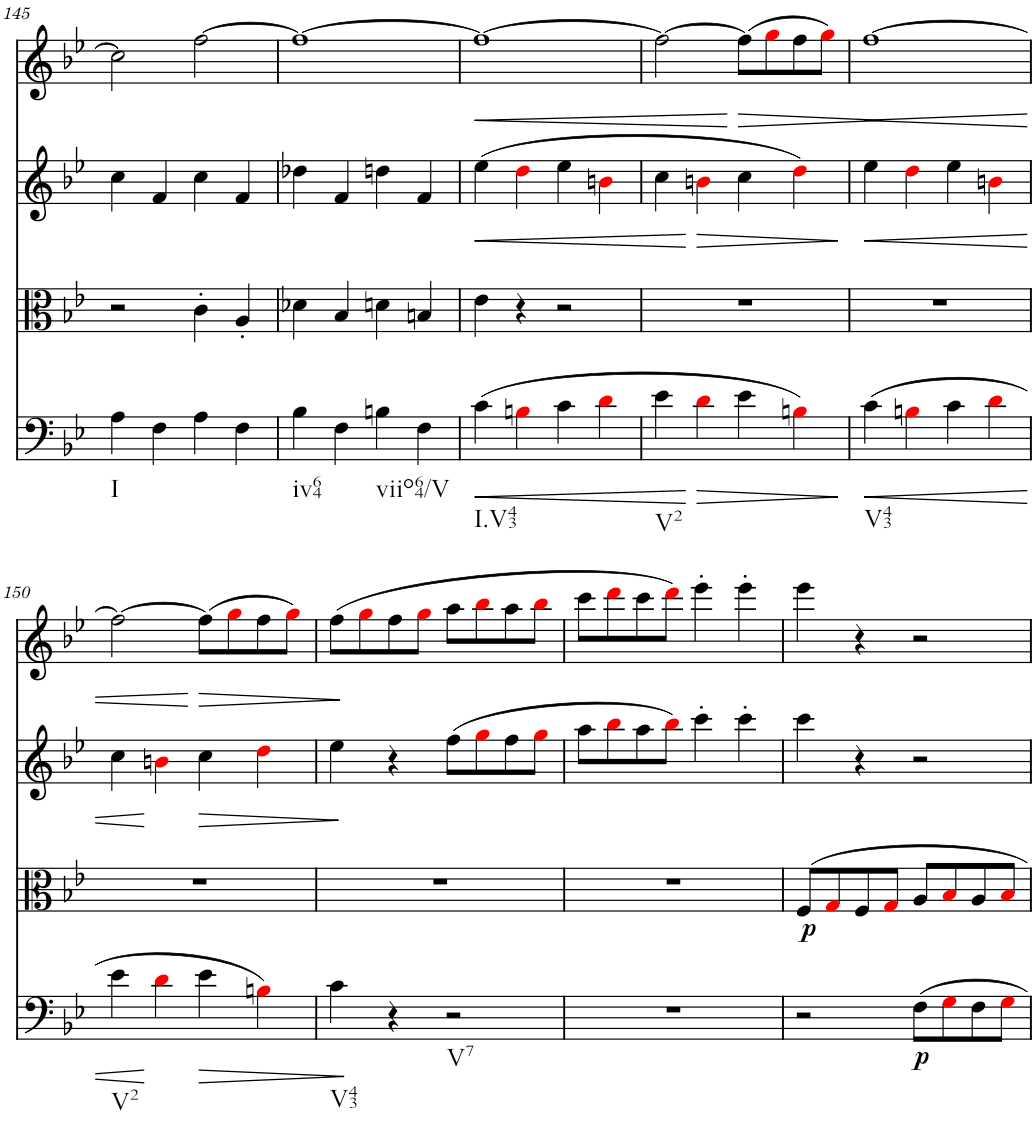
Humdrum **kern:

**kern	**dynam	**kern	**dynam	**kern	**dynam	**kern	**dynam
*part4	*part4	*part3	*part3	*part2	*part2	*part1	*part1
*staff4	*staff4	*staff3	*staff3	*staff2	*staff2	*staff1	*staff1
*I"Violoncello	*	*I"Viola	*	*I"Violin II	*	*I"Violin I	*
*I'Vc	*	*I'Vla	*	*I'Vln	*	*I'Vln	*
!!LO:PB:g=z
*clefF4	*	*clefC3	*	*clefG2	*	*clefG2	*
*k[b-e-]	*	*k[b-e-]	*	*k[b-e-]	*	*k[b-e-]	*
*B-:	*	*B-:	*	*B-:	*	*B-:	*
*M2/2	*	*M2/2	*	*M2/2	*	*M2/2	*
=145	=145	=145	=145	=145	=145	=145	=145
!LO:TX:b:t=I	!	!	!	!	!	!	!
4A\	.	2r	.	4cc\	.	2cc\]	.
4F\	.	.	.	4f/	.	.	.
4A\	.	4c'\	.	4cc\	.	[2ff\	.
4F\	.	4A'/	.	4f/	.	.	.
=146	=146	=146	=146	=146	=146	=146	=146
!LO:TX:b:t=iv64	!	!	!	!	!	!	!
4B-\	.	4d-X\	.	4dd-X\	.	1ff_	.
4F\	.	4B-/	.	4f/	.	.	.
!LO:TX:b:t=viio64/V	!	!	!	!	!	!	!
4Bn\	.	4dn\	.	4ddn\	.	.	.
4F\	.	4Bn/	.	4f/	.	.	.
=147	=147	=147	=147	=147	=147	=147	=147
!LO:TX:b:t=I.V43	!	!	!	!	!	!	!
!	!LO:HP:b	!	!	!	!LO:HP:b	!	!LO:HP:b
(4c\	<	4e-\	.	(4ee-\	<	1ff_	<
4Bni\	.	4r	.	4ddi\	.	.	.
4c\	.	2r	.	4ee-\	.	.	.
4di\	.	.	.	4bni\	.	.	.
=148	=148	=148	=148	=148	=148	=148	=148
!LO:TX:b:t=V2	!	!	!	!	!	!	!
4e-\	.	1r	.	4cc\	.	2ff\_	.
!	!LO:HP:n=1:b	!	!	!	!LO:HP:n=1:b	!	!
4di\	[ >	.	.	4bni\	[ >	.	.
!	!	!	!	!	!	!	!LO:HP:n=1:b
4e-\	.	.	.	4cc\	.	(8ff\L]	[ >
.	.	.	.	.	.	8ggi\	.
4Bni\)	.	.	.	4ddi\)	.	8ff\	.
.	.	.	.	.	.	8ggi\J)	.
.	]	.	.	.	]	.	]
=149	=149	=149	=149	=149	=149	=149	=149
!LO:TX:b:t=V43	!	!	!	!	!	!	!
!	!LO:HP:b	!	!	!	!LO:HP:b	!	!LO:HP:b
(4c\	<	1r	.	4ee-\	<	[1ff	<
4Bni\	.	.	.	4ddi\	.	.	.
4c\	.	.	.	4ee-\	.	.	.
4di\	.	.	.	4bni\	.	.	.
!!LO:LB:g=z
=150	=150	=150	=150	=150	=150	=150	=150
!LO:TX:b:t=V2	!	!	!	!	!	!	!
4e-\	.	1r	.	4cc\	.	2ff\_	.
4di\	[	.	.	4bni\	[	.	.
!	!LO:HP:b	!	!	!	!LO:HP:b	!	!LO:HP:n=1:b
4e-\	>	.	.	4cc\	>	(8ff\L]	[ >
.	.	.	.	.	.	8ggi\	.
4Bni\)	.	.	.	4ddi\	.	8ff\	.
.	.	.	.	.	.	8ggi\J)	.
.	]	.	.	.	]	.	]
=151	=151	=151	=151	=151	=151	=151	=151
!LO:TX:b:t=V43	!	!	!	!	!	!	!
4c\	.	1r	.	4ee-\	.	(8ff\L	.
.	.	.	.	.	.	8ggi\	.
4r	.	.	.	4r	.	8ff\	.
.	.	.	.	.	.	8ggi\J	.
!LO:TX:b:t=V7	!	!	!	!	!	!	!
2r	.	.	.	(8ff\L	.	8aa\L	.
.	.	.	.	8ggi\	.	8bb-i\	.
.	.	.	.	8ff\	.	8aa\	.
.	.	.	.	8ggi\J	.	8bb-i\J	.
=152	=152	=152	=152	=152	=152	=152	=152
1r	.	1r	.	8aa\L	.	8ccc\L	.
.	.	.	.	8bb-i\	.	8dddi\	.
.	.	.	.	8aa\	.	8ccc\	.
.	.	.	.	8bb-i\J)	.	8dddi\J)	.
.	.	.	.	4ccc'\	.	4eee-'\	.
.	.	.	.	4ccc'\	.	4eee-'\	.
=153	=153	=153	=153	=153	=153	=153	=153
!	!	!	!LO:DY:b	!	!	!	!
2r	.	8F/L	p	4ccc\	.	4eee-\	.
.	.	8Gi/	.	.	.	.	.
.	.	8F/	.	4r	.	4r	.
.	.	8Gi/J	.	.	.	.	.
!	!LO:DY:b	!	!	!	!	!	!
8F\L	p	8A/L	.	2r	.	2r	.
8Gi\	.	8B-i/	.	.	.	.	.
8F\	.	8A/	.	.	.	.	.
8Gi\J	.	8B-i/J	.	.	.	.	.
=	=	=	=	=	=	=	=
*-	*-	*-	*-	*-	*-	*-	*-
